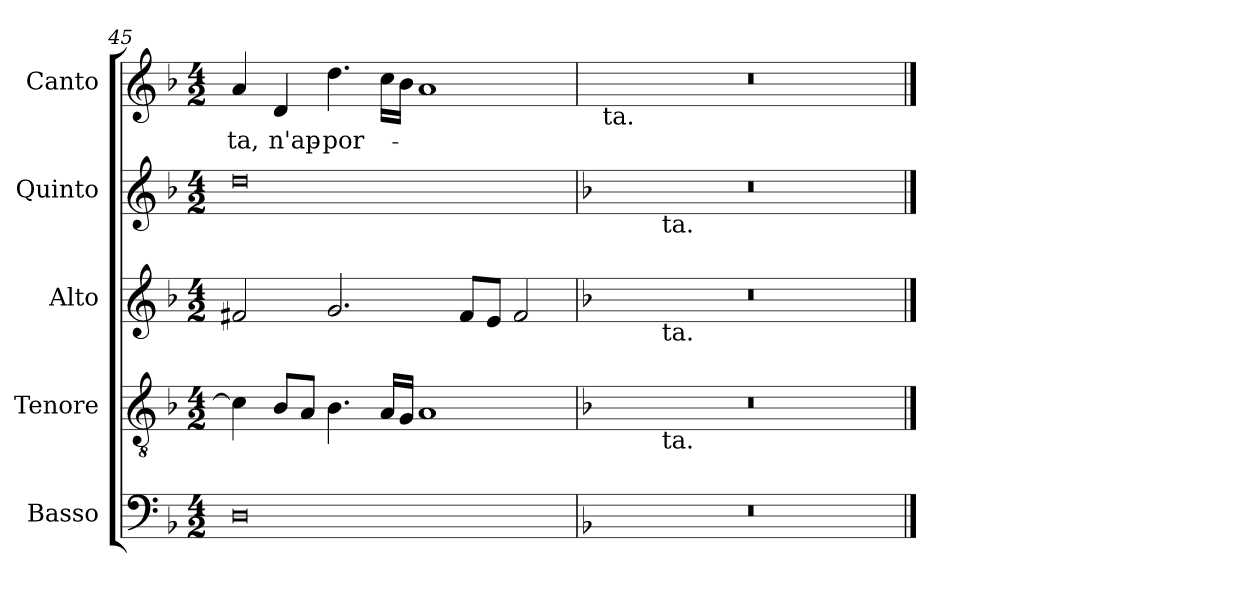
**kern	**text	**kern	**text	**kern	**text	**dynam	**kern	**kern	**text
*part5	*part5	*part4	*part4	*part3	*part3	*part3	*part2	*part1	*part1
*staff5	*staff5	*staff4	*staff4	*staff3	*staff3	*staff3	*staff2	*staff1	*staff1
*I"Basso	*	*I"Tenore	*	*I"Alto	*	*	*I"Quinto	*I"Canto	*
*clefF4	*	*clefGv2	*	*clefG2	*	*	*clefG2	*clefG2	*
*k[b-]	*	*k[b-]	*	*k[b-]	*	*	*k[b-]	*k[b-]	*
*F:	*	*F:	*	*F:	*	*	*F:	*F:	*
*M4/2	*	*M4/2	*	*M4/2	*	*	*M4/2	*M4/2	*
=45	=45	=45	=45	=45	=45	=45	=45	=45	=45
!	!	!	!	!	!	!	!	!	!LO:LY:b
0D	.	4c\]	.	2f#X/	.	.	0dd	4a/	-ta,
!	!	!	!	!	!	!	!	!	!LO:LY:b
.	.	8B-/L	.	.	.	.	.	4d/	n'ap-
.	.	8A/J	.	.	.	.	.	.	.
!	!	!	!	!	!	!	!	!	!LO:LY:b
.	.	4.B-\	.	2.g/	.	.	.	4.dd\	-por-
.	.	16A/LL	.	.	.	.	.	16cc\LL	.
.	.	16G/JJ	.	.	.	.	.	16b-\JJ	.
.	.	1A	.	.	.	.	.	1a	.
.	.	.	.	8f#/L	.	.	.	.	.
.	.	.	.	8e/J	.	.	.	.	.
.	.	.	.	2f#/	.	.	.	.	.
=46	=46	=46	=46	=46	=46	=46	=46	=46	=46
*	*	*	*	*	*	*	*	*k[]	*
*	*	*	*	*	*	*	*	*C:	*
*	*	*	*	*^	*	*	*	*	*
!	!	!	!	!	!	!	!	!	!LO:TX:b:t=ta.	!
*	*	*^	*	*	*^	*	*	*^	*	*
0r	.	0r	4ryy	.	0r	4ryy	4ryy	.	.	0r	4ryy	0r	.
.	.	.	16ryy	.	.	8ryy	16ryy	.	.	.	16ryy	.	.
!	!	!	!	!	!	!	!	!	!	!	!LO:TX:b:t=ta.	!	!
!	!	!	!	!	!	!	!LO:TX:b:t=ta.	!	!	!	!	!	!
!	!	!	!LO:TX:b:t=ta.	!	!	!	!	!	!	!	!	!	!
.	.	.	1ryy	.	.	.	1ryy	.	.	.	1ryy	.	.
.	.	.	.	.	.	32ryy	.	.	.	.	.	.	.
!	!	!	!	!	!	!	!	!	!LO:DY:b	!	!	!	!
!	!	!	!	!	!	!	!	!	!LO:DY:n=1:b	!	!	!	!
.	.	.	.	.	.	1ryy	.	.	fz fz	.	.	.	.
.	.	.	2ryy	.	.	.	2ryy	.	.	.	2ryy	.	.
.	.	.	.	.	.	2ryy	.	.	.	.	.	.	.
.	.	.	8.ryy	.	.	.	8.ryy	.	.	.	8.ryy	.	.
.	.	.	.	.	.	16.ryy	.	.	.	.	.	.	.
*	*	*v	*v	*	*	*	*	*	*	*v	*v	*	*
*	*	*	*	*v	*v	*v	*	*	*	*	*
==	==	==	==	==	==	==	==	==	==
*-	*-	*-	*-	*-	*-	*-	*-	*-	*-
